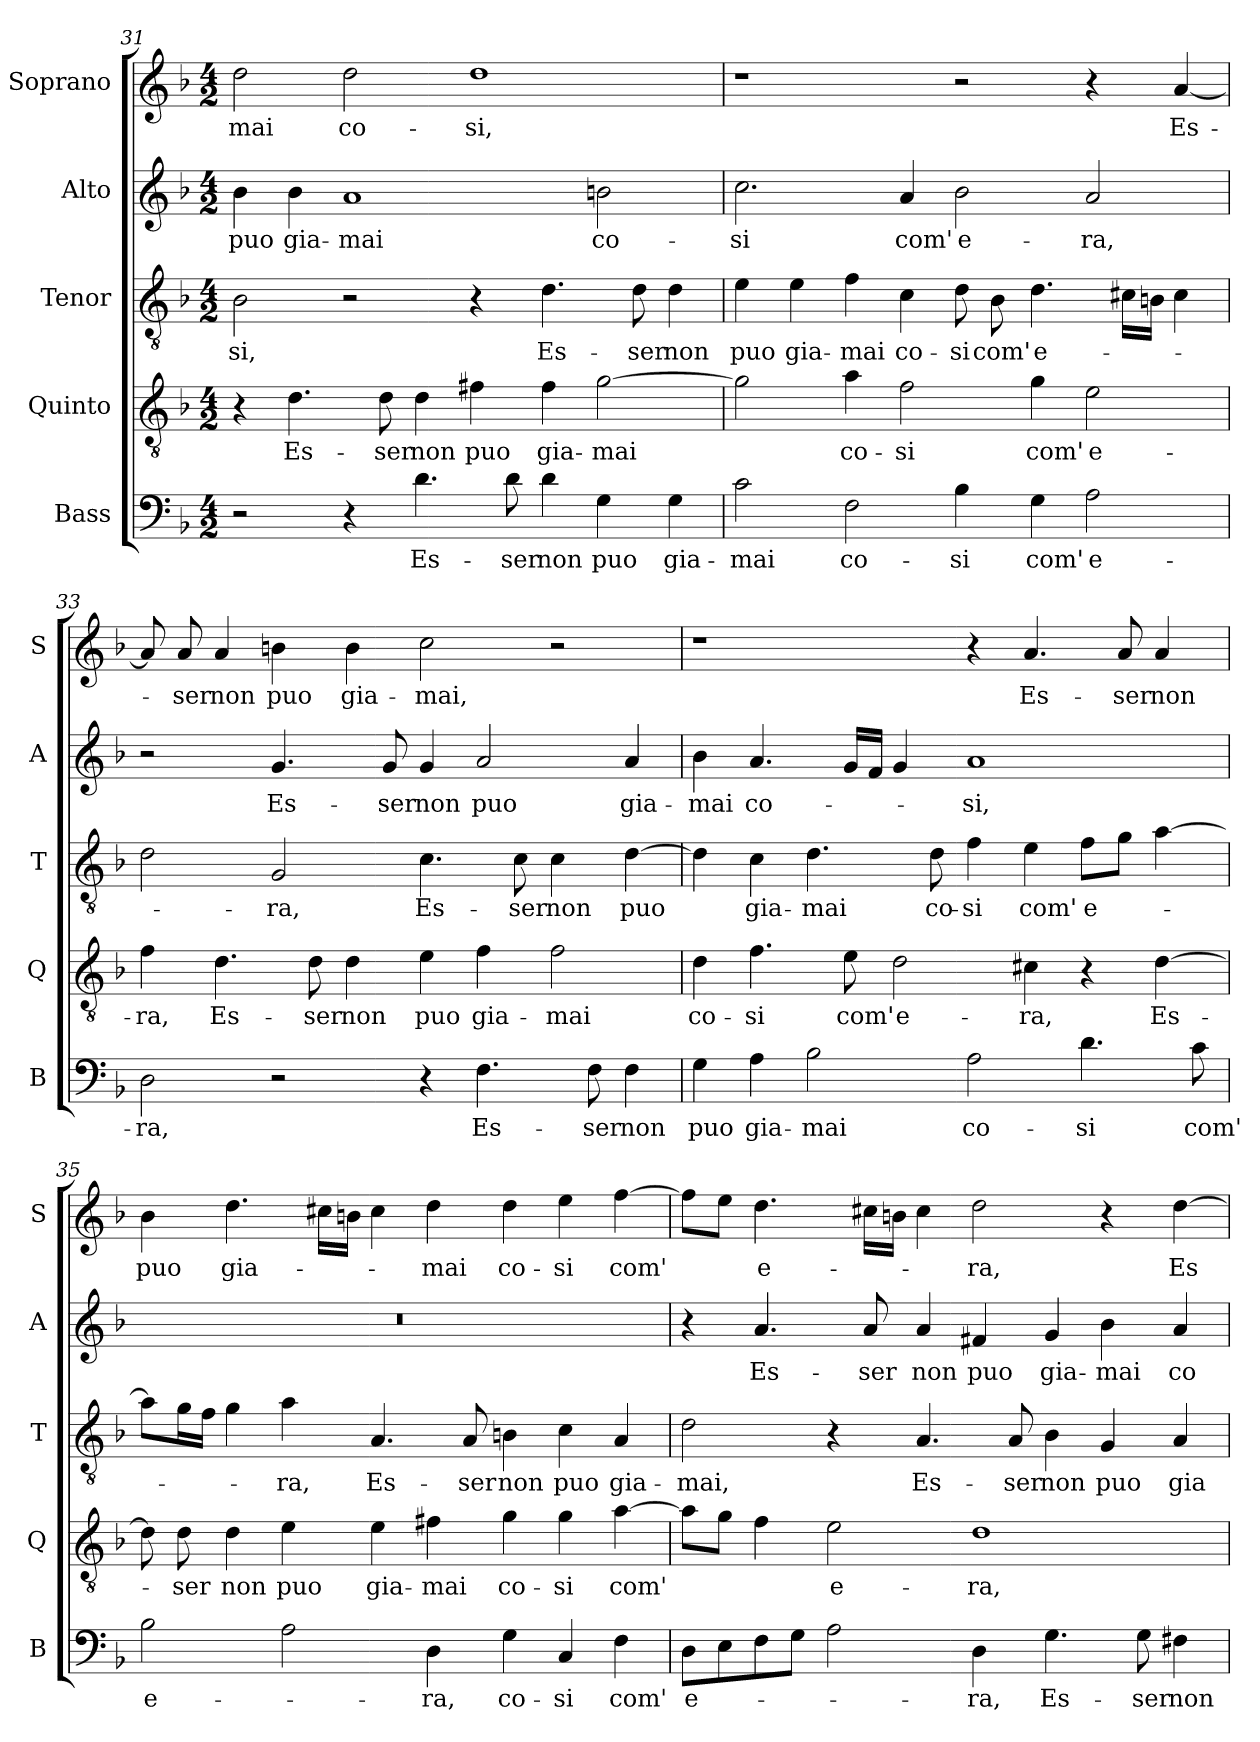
**kern	**text	**kern	**text	**kern	**text	**kern	**text	**kern	**text
*part5	*part5	*part4	*part4	*part3	*part3	*part2	*part2	*part1	*part1
*staff5	*staff5	*staff4	*staff4	*staff3	*staff3	*staff2	*staff2	*staff1	*staff1
*I"Bass	*	*I"Quinto	*	*I"Tenor	*	*I"Alto	*	*I"Soprano	*
*I'B	*	*I'Q	*	*I'T	*	*I'A	*	*I'S	*
!!LO:LB:g=z
*clefF4	*	*clefGv2	*	*clefGv2	*	*clefG2	*	*clefG2	*
*k[b-]	*	*k[b-]	*	*k[b-]	*	*k[b-]	*	*k[b-]	*
*F:	*	*F:	*	*F:	*	*F:	*	*F:	*
*M4/2	*	*M4/2	*	*M4/2	*	*M4/2	*	*M4/2	*
=31	=31	=31	=31	=31	=31	=31	=31	=31	=31
!	!	!	!	!	!LO:LY:b	!	!LO:LY:b	!	!LO:LY:b
2r	.	4r	.	2B-\	-si,	4b-\	puo	2dd\	-mai
!	!	!	!LO:LY:b	!	!	!	!LO:LY:b	!	!
.	.	4.d\	Es-	.	.	4b-\	gia-	.	.
!	!	!	!	!	!	!	!LO:LY:b	!	!LO:LY:b
4r	.	.	.	2r	.	1a	-mai	2dd\	co-
!	!	!	!LO:LY:b	!	!	!	!	!	!
.	.	8d\	-ser	.	.	.	.	.	.
!	!LO:LY:b	!	!LO:LY:b	!	!	!	!	!	!
4.d\	Es-	4d\	non	.	.	.	.	.	.
!	!	!	!LO:LY:b	!	!	!	!	!	!LO:LY:b
.	.	4f#X\	puo	4r	.	.	.	1dd	-si,
!	!LO:LY:b	!	!	!	!	!	!	!	!
8d\	-ser	.	.	.	.	.	.	.	.
!	!LO:LY:b	!	!LO:LY:b	!	!LO:LY:b	!	!	!	!
4d\	non	4f#\	gia-	4.d\	Es-	.	.	.	.
!	!LO:LY:b	!	!LO:LY:b	!	!	!	!LO:LY:b	!	!
4G\	puo	[2g\	-mai	.	.	2bn\	co-	.	.
!	!	!	!	!	!LO:LY:b	!	!	!	!
.	.	.	.	8d\	-ser	.	.	.	.
!	!LO:LY:b	!	!	!	!LO:LY:b	!	!	!	!
4G\	gia-	.	.	4d\	non	.	.	.	.
=32	=32	=32	=32	=32	=32	=32	=32	=32	=32
!	!LO:LY:b	!	!	!	!LO:LY:b	!	!LO:LY:b	!	!
2c\	-mai	2g\]	.	4e\	puo	2.cc\	-si	1r	.
!	!	!	!	!	!LO:LY:b	!	!	!	!
.	.	.	.	4e\	gia-	.	.	.	.
!	!LO:LY:b	!	!LO:LY:b	!	!LO:LY:b	!	!	!	!
2F\	co-	4a\	co-	4f\	-mai	.	.	.	.
!	!	!	!LO:LY:b	!	!LO:LY:b	!	!LO:LY:b	!	!
.	.	2f\	-si	4c\	co-	4a/	com'	.	.
!	!LO:LY:b	!	!	!	!LO:LY:b	!	!LO:LY:b	!	!
4B-\	-si	.	.	8d\	-si	2b-\	e-	2r	.
!	!	!	!	!	!LO:LY:b	!	!	!	!
.	.	.	.	8B-\	com'	.	.	.	.
!	!LO:LY:b	!	!LO:LY:b	!	!LO:LY:b	!	!	!	!
4G\	com'	4g\	com'	4.d\	e-	.	.	.	.
!	!LO:LY:b	!	!LO:LY:b	!	!	!	!LO:LY:b	!	!
2A\	e-	2e\	e-	.	.	2a/	-ra,	4r	.
.	.	.	.	16c#X\LL	.	.	.	.	.
.	.	.	.	16Bn\JJ	.	.	.	.	.
!	!	!	!	!	!	!	!	!	!LO:LY:b
.	.	.	.	4c#\	.	.	.	[4a/	Es-
!!LO:PB:g=z
=33	=33	=33	=33	=33	=33	=33	=33	=33	=33
!	!LO:LY:b	!	!LO:LY:b	!	!	!	!	!	!
2D\	-ra,	4f\	-ra,	2d\	.	2r	.	8a/]	.
!	!	!	!	!	!	!	!	!	!LO:LY:b
.	.	.	.	.	.	.	.	8a/	-ser
!	!	!	!LO:LY:b	!	!	!	!	!	!LO:LY:b
.	.	4.d\	Es-	.	.	.	.	4a/	non
!	!	!	!	!	!LO:LY:b	!	!LO:LY:b	!	!LO:LY:b
2r	.	.	.	2G/	-ra,	4.g/	Es-	4bn\	puo
!	!	!	!LO:LY:b	!	!	!	!	!	!
.	.	8d\	-ser	.	.	.	.	.	.
!	!	!	!LO:LY:b	!	!	!	!	!	!LO:LY:b
.	.	4d\	non	.	.	.	.	4b\	gia-
!	!	!	!	!	!	!	!LO:LY:b	!	!
.	.	.	.	.	.	8g/	-ser	.	.
!	!	!	!LO:LY:b	!	!LO:LY:b	!	!LO:LY:b	!	!LO:LY:b
4r	.	4e\	puo	4.c\	Es-	4g/	non	2cc\	-mai,
!	!LO:LY:b	!	!LO:LY:b	!	!	!	!LO:LY:b	!	!
4.F\	Es-	4f\	gia-	.	.	2a/	puo	.	.
!	!	!	!	!	!LO:LY:b	!	!	!	!
.	.	.	.	8c\	-ser	.	.	.	.
!	!	!	!LO:LY:b	!	!LO:LY:b	!	!	!	!
.	.	2f\	-mai	4c\	non	.	.	2r	.
!	!LO:LY:b	!	!	!	!	!	!	!	!
8F\	-ser	.	.	.	.	.	.	.	.
!	!LO:LY:b	!	!	!	!LO:LY:b	!	!LO:LY:b	!	!
4F\	non	.	.	[4d\	puo	4a/	gia-	.	.
=34	=34	=34	=34	=34	=34	=34	=34	=34	=34
!	!LO:LY:b	!	!LO:LY:b	!	!	!	!LO:LY:b	!	!
4G\	puo	4d\	co-	4d\]	.	4b-\	-mai	1r	.
!	!LO:LY:b	!	!LO:LY:b	!	!LO:LY:b	!	!LO:LY:b	!	!
4A\	gia-	4.f\	-si	4c\	gia-	4.a/	co-	.	.
!	!LO:LY:b	!	!	!	!LO:LY:b	!	!	!	!
2B-\	-mai	.	.	4.d\	-mai	.	.	.	.
!	!	!	!LO:LY:b	!	!	!	!	!	!
.	.	8e\	com'	.	.	16g/LL	.	.	.
.	.	.	.	.	.	16f/JJ	.	.	.
!	!	!	!LO:LY:b	!	!	!	!	!	!
.	.	2d\	e-	.	.	4g/	.	.	.
!	!	!	!	!	!LO:LY:b	!	!	!	!
.	.	.	.	8d\	co-	.	.	.	.
!	!LO:LY:b	!	!	!	!LO:LY:b	!	!LO:LY:b	!	!
2A\	co-	.	.	4f\	-si	1a	-si,	4r	.
!	!	!	!LO:LY:b	!	!LO:LY:b	!	!	!	!LO:LY:b
.	.	4c#X\	-ra,	4e\	com'	.	.	4.a/	Es-
!	!LO:LY:b	!	!	!	!LO:LY:b	!	!	!	!
4.d\	-si	4r	.	8f\L	e-	.	.	.	.
!	!	!	!	!	!	!	!	!	!LO:LY:b
.	.	.	.	8g\J	.	.	.	8a/	-ser
!	!	!	!LO:LY:b	!	!	!	!	!	!LO:LY:b
.	.	[4d\	Es-	[4a\	.	.	.	4a/	non
!	!LO:LY:b	!	!	!	!	!	!	!	!
8c\	com'	.	.	.	.	.	.	.	.
!!LO:LB:g=z
=35	=35	=35	=35	=35	=35	=35	=35	=35	=35
!	!LO:LY:b	!	!	!	!	!	!	!	!LO:LY:b
2B-\	e-	8d\]	.	8a\L]	.	0r	.	4b-\	puo
!	!	!	!LO:LY:b	!	!	!	!	!	!
.	.	8d\	-ser	16g\L	.	.	.	.	.
.	.	.	.	16f\JJ	.	.	.	.	.
!	!	!	!LO:LY:b	!	!	!	!	!	!LO:LY:b
.	.	4d\	non	4g\	.	.	.	4.dd\	gia-
!	!	!	!LO:LY:b	!	!LO:LY:b	!	!	!	!
2A\	.	4e\	puo	4a\	-ra,	.	.	.	.
.	.	.	.	.	.	.	.	16cc#X\LL	.
.	.	.	.	.	.	.	.	16bn\JJ	.
!	!	!	!LO:LY:b	!	!LO:LY:b	!	!	!	!
.	.	4e\	gia-	4.A/	Es-	.	.	4cc#\	.
!	!LO:LY:b	!	!LO:LY:b	!	!	!	!	!	!LO:LY:b
4D\	-ra,	4f#X\	-mai	.	.	.	.	4dd\	-mai
!	!	!	!	!	!LO:LY:b	!	!	!	!
.	.	.	.	8A/	-ser	.	.	.	.
!	!LO:LY:b	!	!LO:LY:b	!	!LO:LY:b	!	!	!	!LO:LY:b
4G\	co-	4g\	co-	4Bn\	non	.	.	4dd\	co-
!	!LO:LY:b	!	!LO:LY:b	!	!LO:LY:b	!	!	!	!LO:LY:b
4C/	-si	4g\	-si	4c\	puo	.	.	4ee\	-si
!	!LO:LY:b	!	!LO:LY:b	!	!LO:LY:b	!	!	!	!LO:LY:b
4F\	com'	[4a\	com'	4A/	gia-	.	.	[4ff\	com'
=36	=36	=36	=36	=36	=36	=36	=36	=36	=36
!	!LO:LY:b	!	!	!	!LO:LY:b	!	!	!	!
8D\L	e-	8a\L]	.	2d\	-mai,	4r	.	8ff\L]	.
8E\	.	8g\J	.	.	.	.	.	8ee\J	.
!	!	!	!	!	!	!	!LO:LY:b	!	!LO:LY:b
8F\	.	4f\	.	.	.	4.a/	Es-	4.dd\	e-
8G\J	.	.	.	.	.	.	.	.	.
!	!	!	!LO:LY:b	!	!	!	!	!	!
2A\	.	2e\	e-	4r	.	.	.	.	.
!	!	!	!	!	!	!	!LO:LY:b	!	!
.	.	.	.	.	.	8a/	-ser	16cc#X\LL	.
.	.	.	.	.	.	.	.	16bn\JJ	.
!	!	!	!	!	!LO:LY:b	!	!LO:LY:b	!	!
.	.	.	.	4.A/	Es-	4a/	non	4cc#\	.
!	!LO:LY:b	!	!LO:LY:b	!	!	!	!LO:LY:b	!	!LO:LY:b
4D\	-ra,	1d	-ra,	.	.	4f#X/	puo	2dd\	-ra,
!	!	!	!	!	!LO:LY:b	!	!	!	!
.	.	.	.	8A/	-ser	.	.	.	.
!	!LO:LY:b	!	!	!	!LO:LY:b	!	!LO:LY:b	!	!
4.G\	Es-	.	.	4B-\	non	4g/	gia-	.	.
!	!	!	!	!	!LO:LY:b	!	!LO:LY:b	!	!
.	.	.	.	4G/	puo	4b-\	-mai	4r	.
!	!LO:LY:b	!	!	!	!	!	!	!	!
8G\	-ser	.	.	.	.	.	.	.	.
!	!LO:LY:b	!	!	!	!LO:LY:b	!	!LO:LY:b	!	!LO:LY:b
4F#X\	non	.	.	4A/	gia-	4a/	co-	[4dd\	Es-
=	=	=	=	=	=	=	=	=	=
*-	*-	*-	*-	*-	*-	*-	*-	*-	*-
